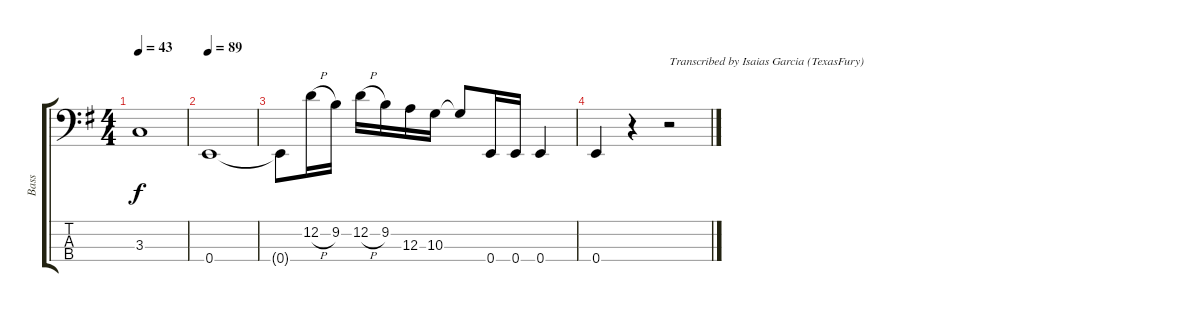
\track ("Bass" "Bass") {instrument electricbassfinger}
\staff {score tabs}
\tuning (G2 D2 A1 E1) {hide}
\ts (4 4)
\tempo 43
\clef f4
\ks g
3.3{t}.1{dy f} |
\tempo 89
0.4.1 |
0.4{t}.8 12.2{h}.16 9.2.16 12.2{h}.16 9.2.16 12.3.16 10.3.16 10.3{t}.8 0.4.16 0.4.16 0.4.4 |
0.4.4 r.4 r.2{txt "Transcribed by Isaias Garcia (TexasFury)"}
